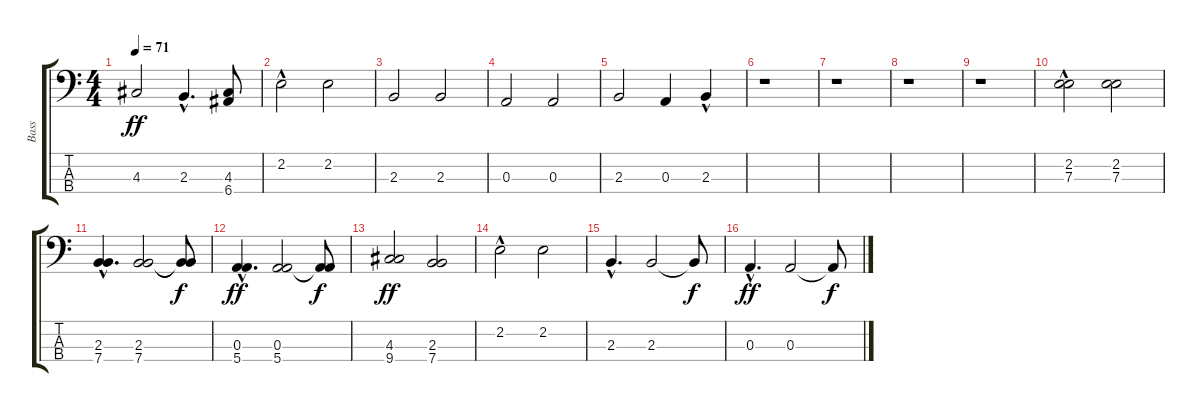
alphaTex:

\track ("Bass" "Bass") {instrument electricbassfinger}
\staff {score tabs}
\tuning (G2 D2 A1 E1) {hide}
\ts (4 4)
\tempo 71
\clef f4
\ks c
4.3.2{dy ff} 2.3{hac}.4{d} (4.3 6.4).8 |
2.2{hac}.2 2.2.2 |
2.3.2 2.3.2 |
0.3.2 0.3.2 |
2.3.2 0.3.4 2.3{hac}.4 |
r.1 |
r.1 |
r.1 |
r.1 |
(2.2{hac} 7.3{hac}).2 (2.2 7.3).2 |
(2.3{hac} 7.4{hac}).4{d} (2.3 7.4).2 (2.3{t} 7.4{t}).8{dy f} |
(0.3{hac} 5.4{hac}).4{d dy ff} (0.3 5.4).2 (0.3{t} 5.4{t}).8{dy f} |
(4.3 9.4).2{dy ff} (2.3 7.4).2 |
2.2{hac}.2 2.2.2 |
2.3{hac}.4{d} 2.3.2 2.3{t}.8{dy f} |
0.3{hac}.4{d dy ff} 0.3.2 0.3{t}.8{dy f}
